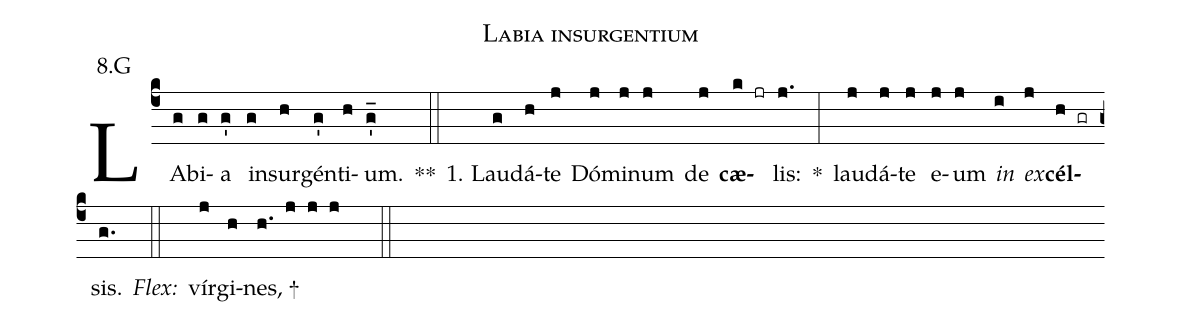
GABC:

name:Labia insurgentium;
office-part:Antiphona;
mode:8;
annotation: 8.G;
%%
(c4) LA(g)bi(g)a(g') in(g)sur(h)gén(g')ti(h)um.(g'_) **(::)
1. Lau(g)dá(h)te(j) Dó(j)mi(j)num(j) de(j) <b>cæ</b>(k jr)lis:(j.) *(:) lau(j)dá(j)te(j) e(j)um(j) <i>in</i>(i) <i>ex</i>(j)<b>cél</b>(h gr)sis.(g.) <i>Flex:</i>(::)  vír(j)gi(h)nes, +(h. j j j  ::)
